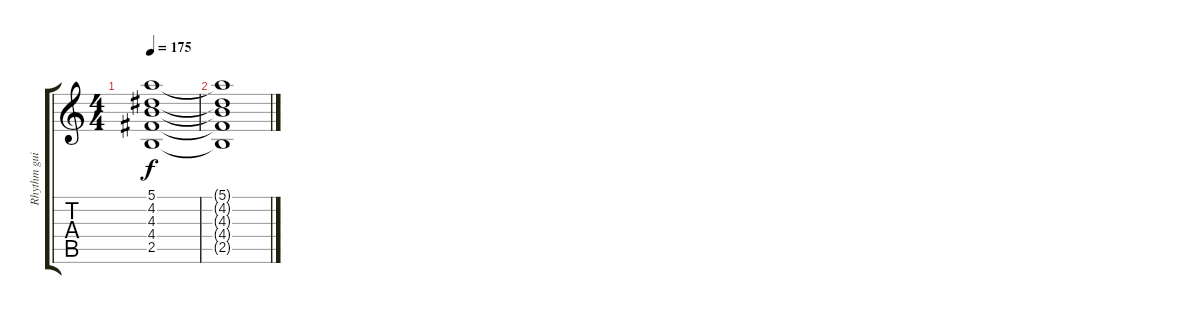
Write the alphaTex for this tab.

\track ("Rhythm guitar" "Rhythm gui") {instrument overdrivenguitar}
\staff {score tabs}
\tuning (E4 B3 G3 D3 A2 E2) {hide}
\ts (4 4)
\tempo 175
\clef g2
\ks c
(5.1{t} 4.2{t} 4.3{t} 4.4{t} 2.5{t}).1{dy f} |
(5.1{t} 4.2{t} 4.3{t} 4.4{t} 2.5{t}).1
